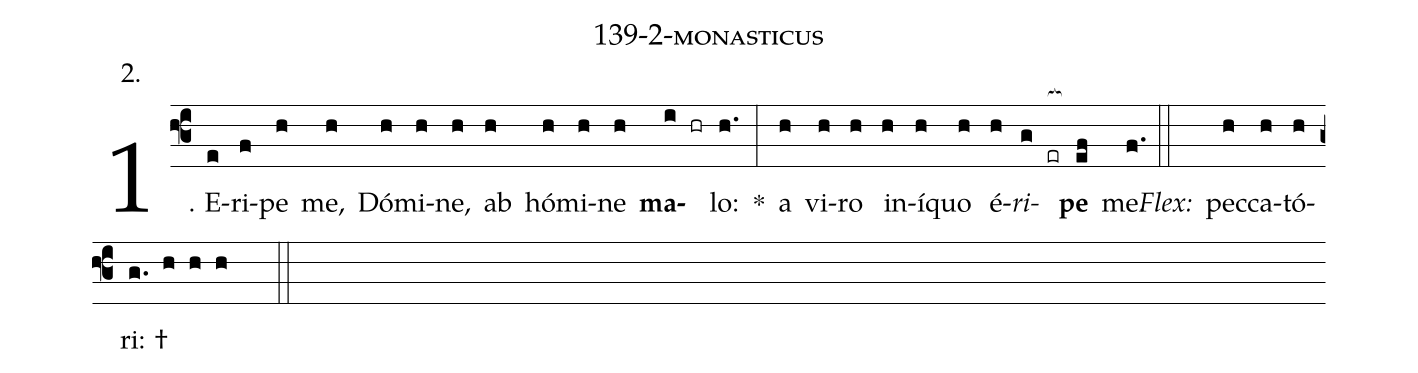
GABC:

name: 139-2-monasticus;
annotation: 2.;
%%
(f3)1. E(e)ri(f)pe(h) me,(h) Dó(h)mi(h)ne,(h) ab(h) hó(h)mi(h)ne(h) <b>ma</b>(i hr)lo:(h.) *(:) a(h) vi(h)ro(h) in(h)í(h)quo(h) é(h)<i>ri</i>(g er[ocb:1{])<b>pe</b>(ef[ocb:0}]) me.(f.) (::)
<i>Flex:</i>()  pec(h)ca(h)tó(h)ri: †(g. h h h  ::)
